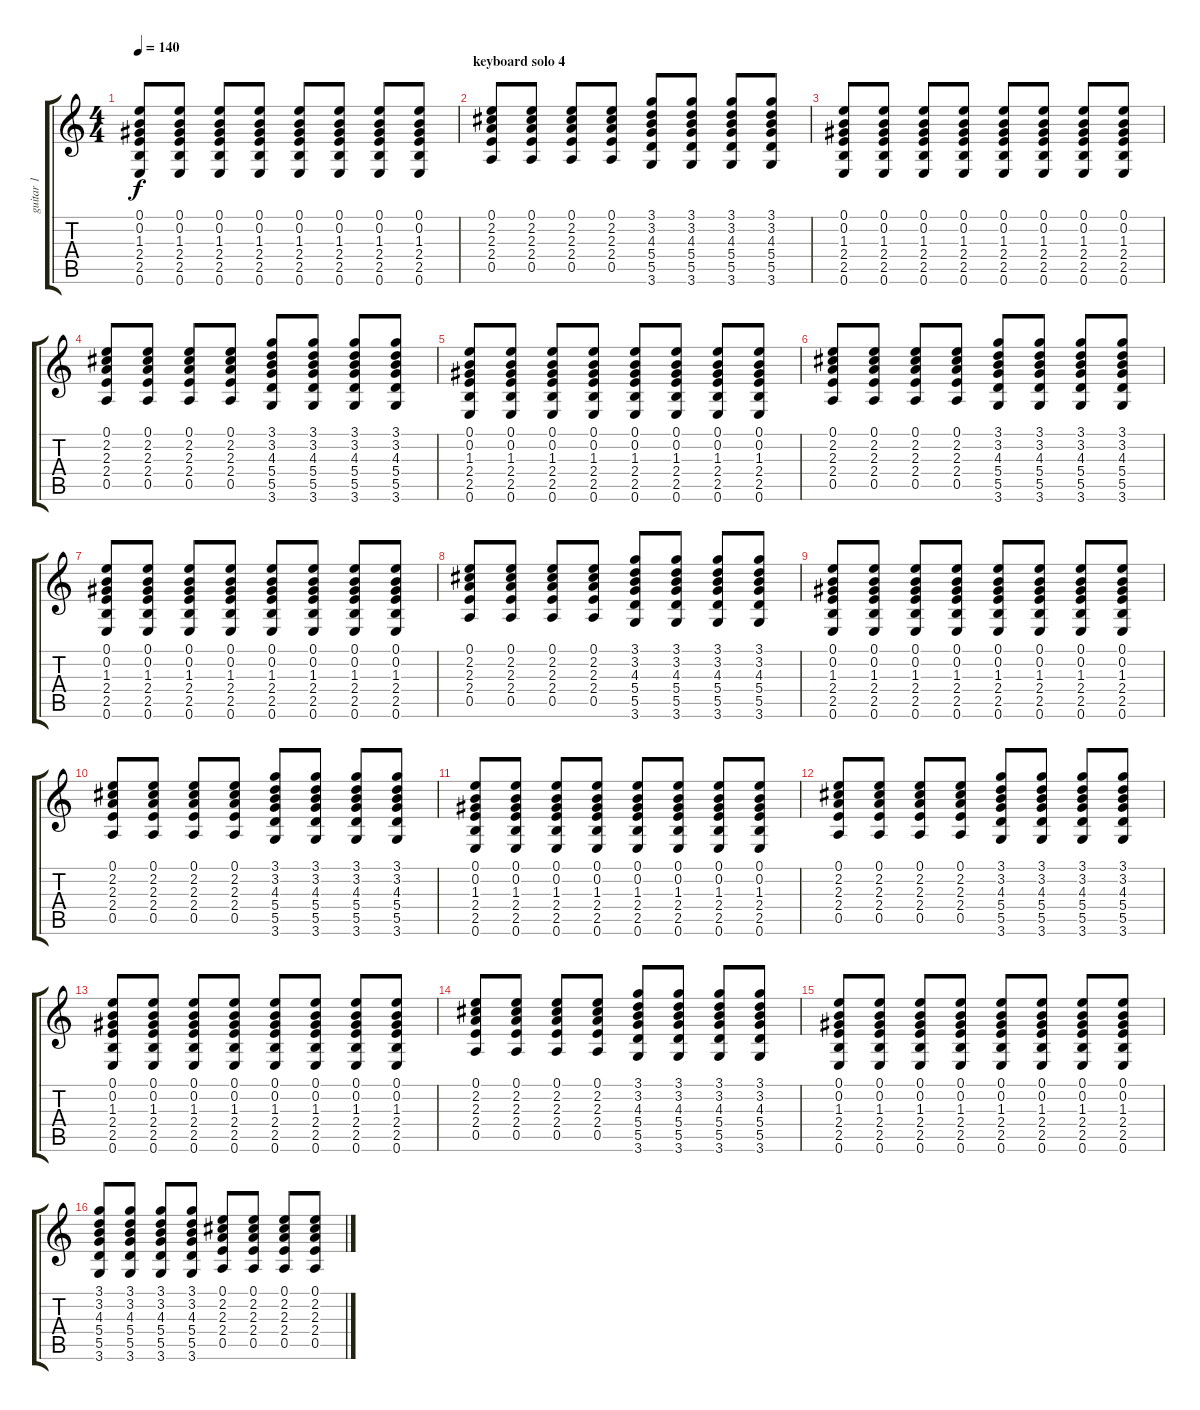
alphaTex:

\track ("guitar 1" "guitar 1") {instrument overdrivenguitar}
\staff {score tabs}
\tuning (E4 B3 G3 D3 A2 E2) {hide}
\ts (4 4)
\tempo 140
\clef g2
\ks c
(0.1 0.2 1.3 2.4 2.5 0.6).8{dy f} (0.1 0.2 1.3 2.4 2.5 0.6).8 (0.1 0.2 1.3 2.4 2.5 0.6).8 (0.1 0.2 1.3 2.4 2.5 0.6).8 (0.1 0.2 1.3 2.4 2.5 0.6).8 (0.1 0.2 1.3 2.4 2.5 0.6).8 (0.1 0.2 1.3 2.4 2.5 0.6).8 (0.1 0.2 1.3 2.4 2.5 0.6).8 |
\section ("" "keyboard solo 4")
(0.1 2.2 2.3 2.4 0.5).8 (0.1 2.2 2.3 2.4 0.5).8 (0.1 2.2 2.3 2.4 0.5).8 (0.1 2.2 2.3 2.4 0.5).8 (3.1 3.2 4.3 5.4 5.5 3.6).8 (3.1 3.2 4.3 5.4 5.5 3.6).8 (3.1 3.2 4.3 5.4 5.5 3.6).8 (3.1 3.2 4.3 5.4 5.5 3.6).8 |
(0.1 0.2 1.3 2.4 2.5 0.6).8 (0.1 0.2 1.3 2.4 2.5 0.6).8 (0.1 0.2 1.3 2.4 2.5 0.6).8 (0.1 0.2 1.3 2.4 2.5 0.6).8 (0.1 0.2 1.3 2.4 2.5 0.6).8 (0.1 0.2 1.3 2.4 2.5 0.6).8 (0.1 0.2 1.3 2.4 2.5 0.6).8 (0.1 0.2 1.3 2.4 2.5 0.6).8 |
(0.1 2.2 2.3 2.4 0.5).8 (0.1 2.2 2.3 2.4 0.5).8 (0.1 2.2 2.3 2.4 0.5).8 (0.1 2.2 2.3 2.4 0.5).8 (3.1 3.2 4.3 5.4 5.5 3.6).8 (3.1 3.2 4.3 5.4 5.5 3.6).8 (3.1 3.2 4.3 5.4 5.5 3.6).8 (3.1 3.2 4.3 5.4 5.5 3.6).8 |
(0.1 0.2 1.3 2.4 2.5 0.6).8 (0.1 0.2 1.3 2.4 2.5 0.6).8 (0.1 0.2 1.3 2.4 2.5 0.6).8 (0.1 0.2 1.3 2.4 2.5 0.6).8 (0.1 0.2 1.3 2.4 2.5 0.6).8 (0.1 0.2 1.3 2.4 2.5 0.6).8 (0.1 0.2 1.3 2.4 2.5 0.6).8 (0.1 0.2 1.3 2.4 2.5 0.6).8 |
(0.1 2.2 2.3 2.4 0.5).8 (0.1 2.2 2.3 2.4 0.5).8 (0.1 2.2 2.3 2.4 0.5).8 (0.1 2.2 2.3 2.4 0.5).8 (3.1 3.2 4.3 5.4 5.5 3.6).8 (3.1 3.2 4.3 5.4 5.5 3.6).8 (3.1 3.2 4.3 5.4 5.5 3.6).8 (3.1 3.2 4.3 5.4 5.5 3.6).8 |
(0.1 0.2 1.3 2.4 2.5 0.6).8 (0.1 0.2 1.3 2.4 2.5 0.6).8 (0.1 0.2 1.3 2.4 2.5 0.6).8 (0.1 0.2 1.3 2.4 2.5 0.6).8 (0.1 0.2 1.3 2.4 2.5 0.6).8 (0.1 0.2 1.3 2.4 2.5 0.6).8 (0.1 0.2 1.3 2.4 2.5 0.6).8 (0.1 0.2 1.3 2.4 2.5 0.6).8 |
(0.1 2.2 2.3 2.4 0.5).8 (0.1 2.2 2.3 2.4 0.5).8 (0.1 2.2 2.3 2.4 0.5).8 (0.1 2.2 2.3 2.4 0.5).8 (3.1 3.2 4.3 5.4 5.5 3.6).8 (3.1 3.2 4.3 5.4 5.5 3.6).8 (3.1 3.2 4.3 5.4 5.5 3.6).8 (3.1 3.2 4.3 5.4 5.5 3.6).8 |
(0.1 0.2 1.3 2.4 2.5 0.6).8 (0.1 0.2 1.3 2.4 2.5 0.6).8 (0.1 0.2 1.3 2.4 2.5 0.6).8 (0.1 0.2 1.3 2.4 2.5 0.6).8 (0.1 0.2 1.3 2.4 2.5 0.6).8 (0.1 0.2 1.3 2.4 2.5 0.6).8 (0.1 0.2 1.3 2.4 2.5 0.6).8 (0.1 0.2 1.3 2.4 2.5 0.6).8 |
(0.1 2.2 2.3 2.4 0.5).8 (0.1 2.2 2.3 2.4 0.5).8 (0.1 2.2 2.3 2.4 0.5).8 (0.1 2.2 2.3 2.4 0.5).8 (3.1 3.2 4.3 5.4 5.5 3.6).8 (3.1 3.2 4.3 5.4 5.5 3.6).8 (3.1 3.2 4.3 5.4 5.5 3.6).8 (3.1 3.2 4.3 5.4 5.5 3.6).8 |
(0.1 0.2 1.3 2.4 2.5 0.6).8 (0.1 0.2 1.3 2.4 2.5 0.6).8 (0.1 0.2 1.3 2.4 2.5 0.6).8 (0.1 0.2 1.3 2.4 2.5 0.6).8 (0.1 0.2 1.3 2.4 2.5 0.6).8 (0.1 0.2 1.3 2.4 2.5 0.6).8 (0.1 0.2 1.3 2.4 2.5 0.6).8 (0.1 0.2 1.3 2.4 2.5 0.6).8 |
(0.1 2.2 2.3 2.4 0.5).8 (0.1 2.2 2.3 2.4 0.5).8 (0.1 2.2 2.3 2.4 0.5).8 (0.1 2.2 2.3 2.4 0.5).8 (3.1 3.2 4.3 5.4 5.5 3.6).8 (3.1 3.2 4.3 5.4 5.5 3.6).8 (3.1 3.2 4.3 5.4 5.5 3.6).8 (3.1 3.2 4.3 5.4 5.5 3.6).8 |
(0.1 0.2 1.3 2.4 2.5 0.6).8 (0.1 0.2 1.3 2.4 2.5 0.6).8 (0.1 0.2 1.3 2.4 2.5 0.6).8 (0.1 0.2 1.3 2.4 2.5 0.6).8 (0.1 0.2 1.3 2.4 2.5 0.6).8 (0.1 0.2 1.3 2.4 2.5 0.6).8 (0.1 0.2 1.3 2.4 2.5 0.6).8 (0.1 0.2 1.3 2.4 2.5 0.6).8 |
(0.1 2.2 2.3 2.4 0.5).8 (0.1 2.2 2.3 2.4 0.5).8 (0.1 2.2 2.3 2.4 0.5).8 (0.1 2.2 2.3 2.4 0.5).8 (3.1 3.2 4.3 5.4 5.5 3.6).8 (3.1 3.2 4.3 5.4 5.5 3.6).8 (3.1 3.2 4.3 5.4 5.5 3.6).8 (3.1 3.2 4.3 5.4 5.5 3.6).8 |
(0.1 0.2 1.3 2.4 2.5 0.6).8 (0.1 0.2 1.3 2.4 2.5 0.6).8 (0.1 0.2 1.3 2.4 2.5 0.6).8 (0.1 0.2 1.3 2.4 2.5 0.6).8 (0.1 0.2 1.3 2.4 2.5 0.6).8 (0.1 0.2 1.3 2.4 2.5 0.6).8 (0.1 0.2 1.3 2.4 2.5 0.6).8 (0.1 0.2 1.3 2.4 2.5 0.6).8 |
(3.1 3.2 4.3 5.4 5.5 3.6).8 (3.1 3.2 4.3 5.4 5.5 3.6).8 (3.1 3.2 4.3 5.4 5.5 3.6).8 (3.1 3.2 4.3 5.4 5.5 3.6).8 (0.1 2.2 2.3 2.4 0.5).8 (0.1 2.2 2.3 2.4 0.5).8 (0.1 2.2 2.3 2.4 0.5).8 (0.1 2.2 2.3 2.4 0.5).8
